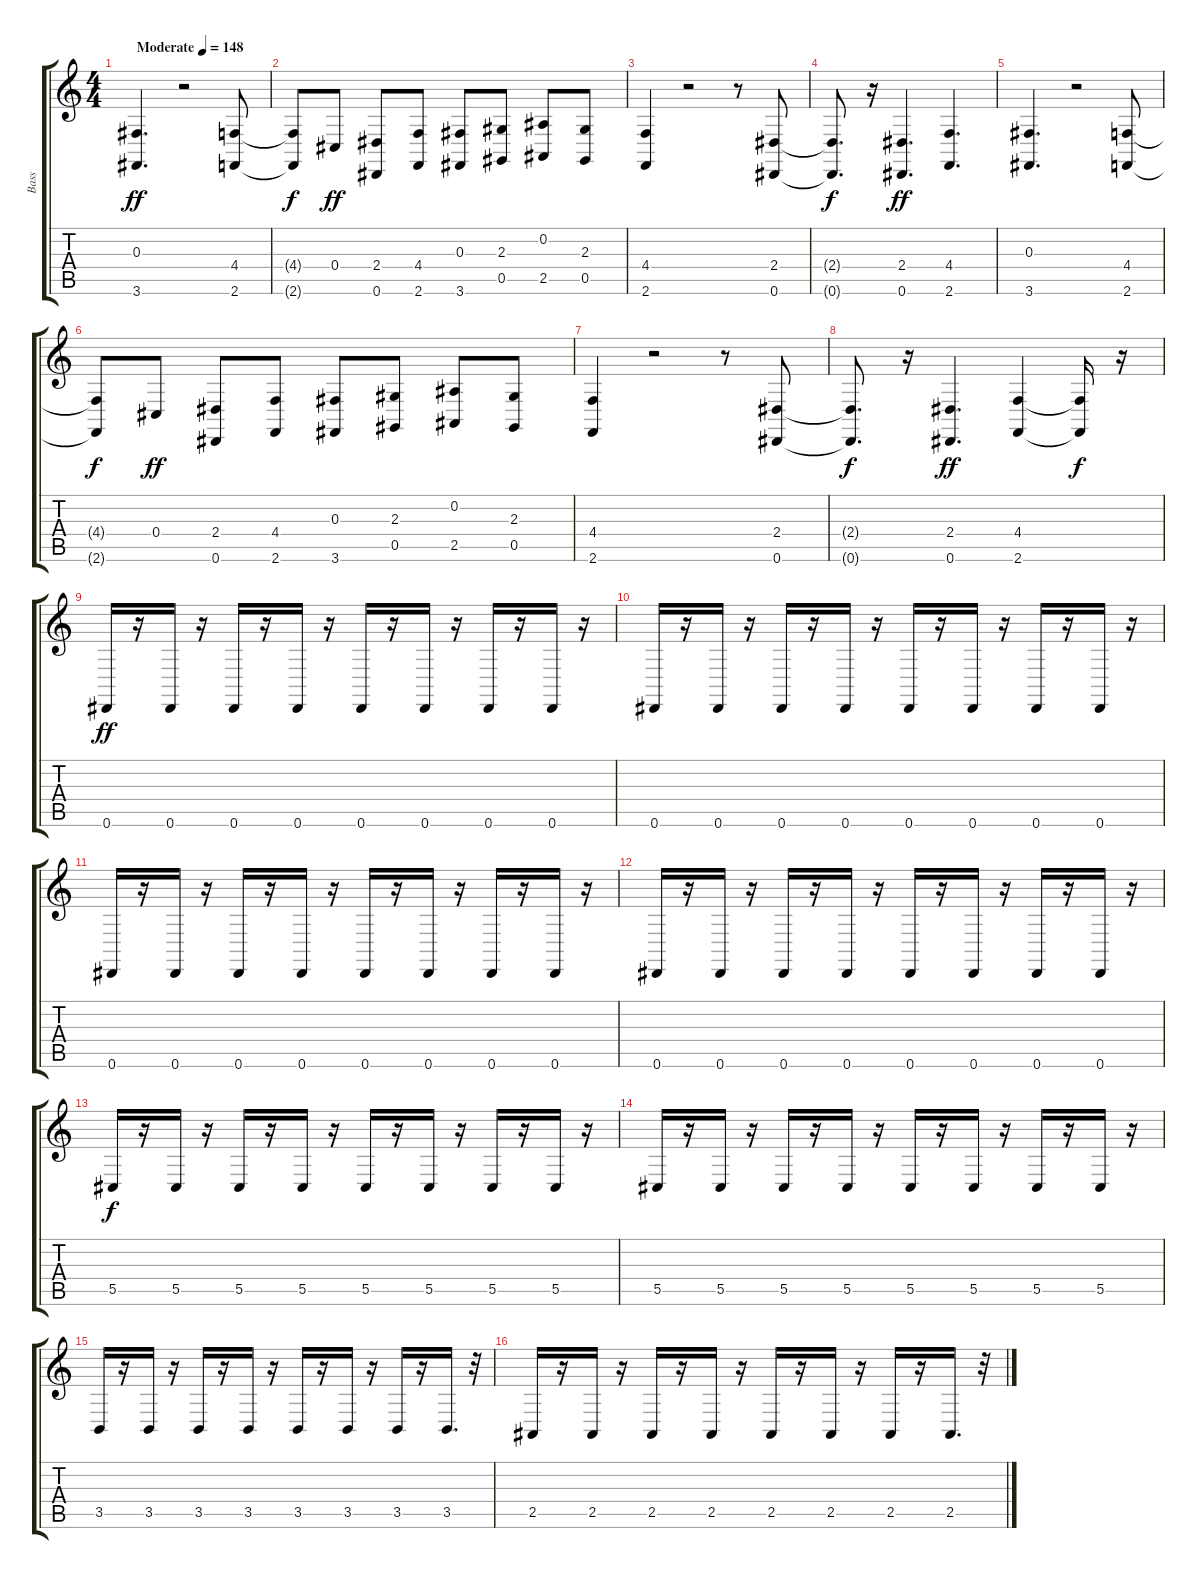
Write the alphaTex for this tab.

\track ("Bass" "Bass") {instrument stringensemble1}
\staff {score tabs}
\tuning (Eb4 Bb3 Gb3 Db3 Ab2 Eb2) {hide}
\ts (4 4)
\tempo (148 "Moderate")
\clef g2
\ks c
(0.3 3.6).4{d dy ff instrument stringensemble1} r.2 (4.4 2.6).8 |
(4.4{t} 2.6{t}).8{dy f} 0.4.8{dy ff} (2.4 0.6).8 (4.4 2.6).8 (0.3 3.6).8 (2.3 0.5).8 (0.2 2.5).8 (2.3 0.5).8 |
(4.4 2.6).4 r.2 r.8 (2.4 0.6).8 |
(2.4{t} 0.6{t}).8{d dy f} r.16 (2.4 0.6).4{d dy ff} (4.4 2.6).4{d} |
(0.3 3.6).4{d} r.2 (4.4 2.6).8 |
(4.4{t} 2.6{t}).8{dy f} 0.4.8{dy ff} (2.4 0.6).8 (4.4 2.6).8 (0.3 3.6).8 (2.3 0.5).8 (0.2 2.5).8 (2.3 0.5).8 |
(4.4 2.6).4 r.2 r.8 (2.4 0.6).8 |
(2.4{t} 0.6{t}).8{d dy f} r.16 (2.4 0.6).4{d dy ff} (4.4 2.6).4 (4.4{t} 2.6{t}).16{dy f} r.16 |
0.6.16{dy ff instrument slapbass2} r.16 0.6.16 r.16 0.6.16 r.16 0.6.16 r.16 0.6.16 r.16 0.6.16 r.16 0.6.16 r.16 0.6.16 r.16 |
0.6.16 r.16 0.6.16 r.16 0.6.16 r.16 0.6.16 r.16 0.6.16 r.16 0.6.16 r.16 0.6.16 r.16 0.6.16 r.16 |
0.6.16 r.16 0.6.16 r.16 0.6.16 r.16 0.6.16 r.16 0.6.16 r.16 0.6.16 r.16 0.6.16 r.16 0.6.16 r.16 |
0.6.16 r.16 0.6.16 r.16 0.6.16 r.16 0.6.16 r.16 0.6.16 r.16 0.6.16 r.16 0.6.16 r.16 0.6.16 r.16 |
5.5.16{dy f} r.16 5.5.16 r.16 5.5.16 r.16 5.5.16 r.16 5.5.16 r.16 5.5.16 r.16 5.5.16 r.16 5.5.16 r.16 |
5.5.16 r.16 5.5.16 r.16 5.5.16 r.16 5.5.16 r.16 5.5.16 r.16 5.5.16 r.16 5.5.16 r.16 5.5.16 r.16 |
3.5.16 r.16 3.5.16 r.16 3.5.16 r.16 3.5.16 r.16 3.5.16 r.16 3.5.16 r.16 3.5.16 r.16 3.5.16{d} r.32 |
2.5.16 r.16 2.5.16 r.16 2.5.16 r.16 2.5.16 r.16 2.5.16 r.16 2.5.16 r.16 2.5.16 r.16 2.5.16{d} r.32
